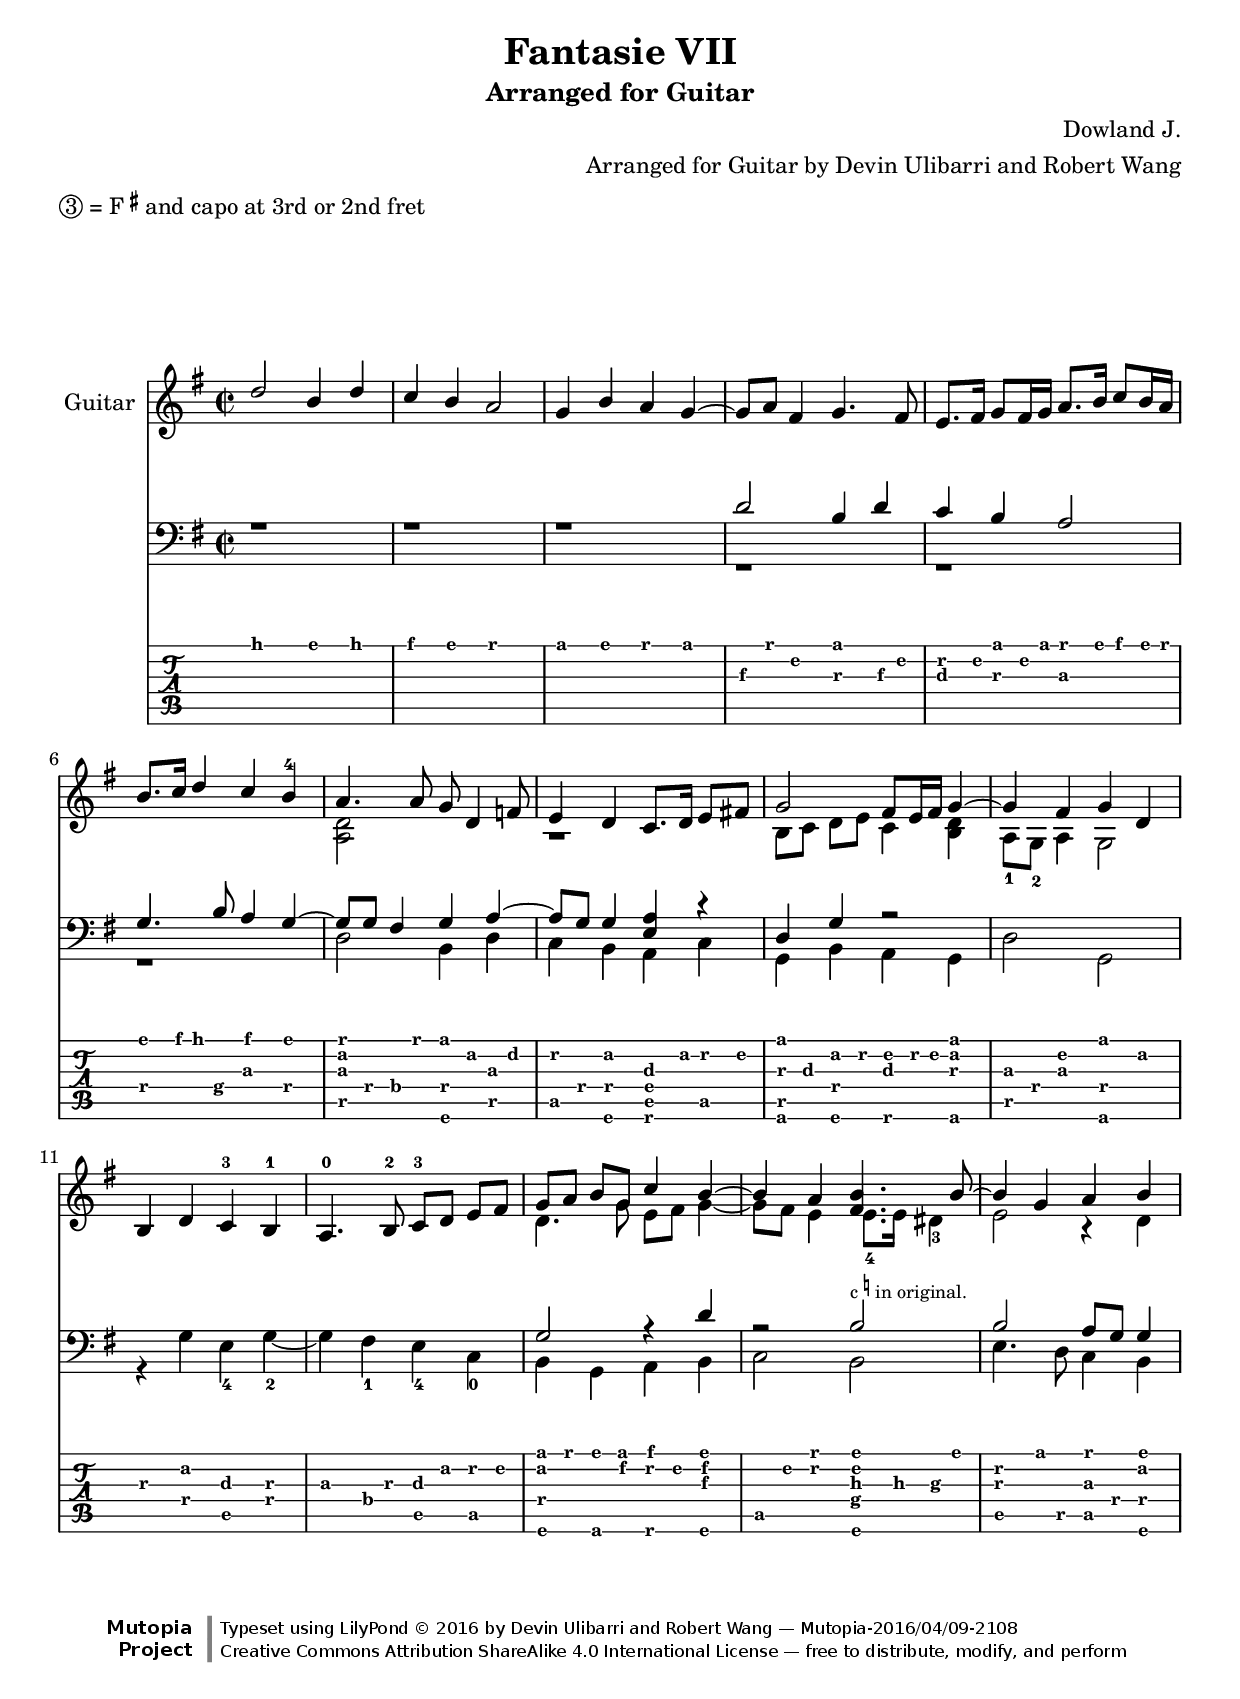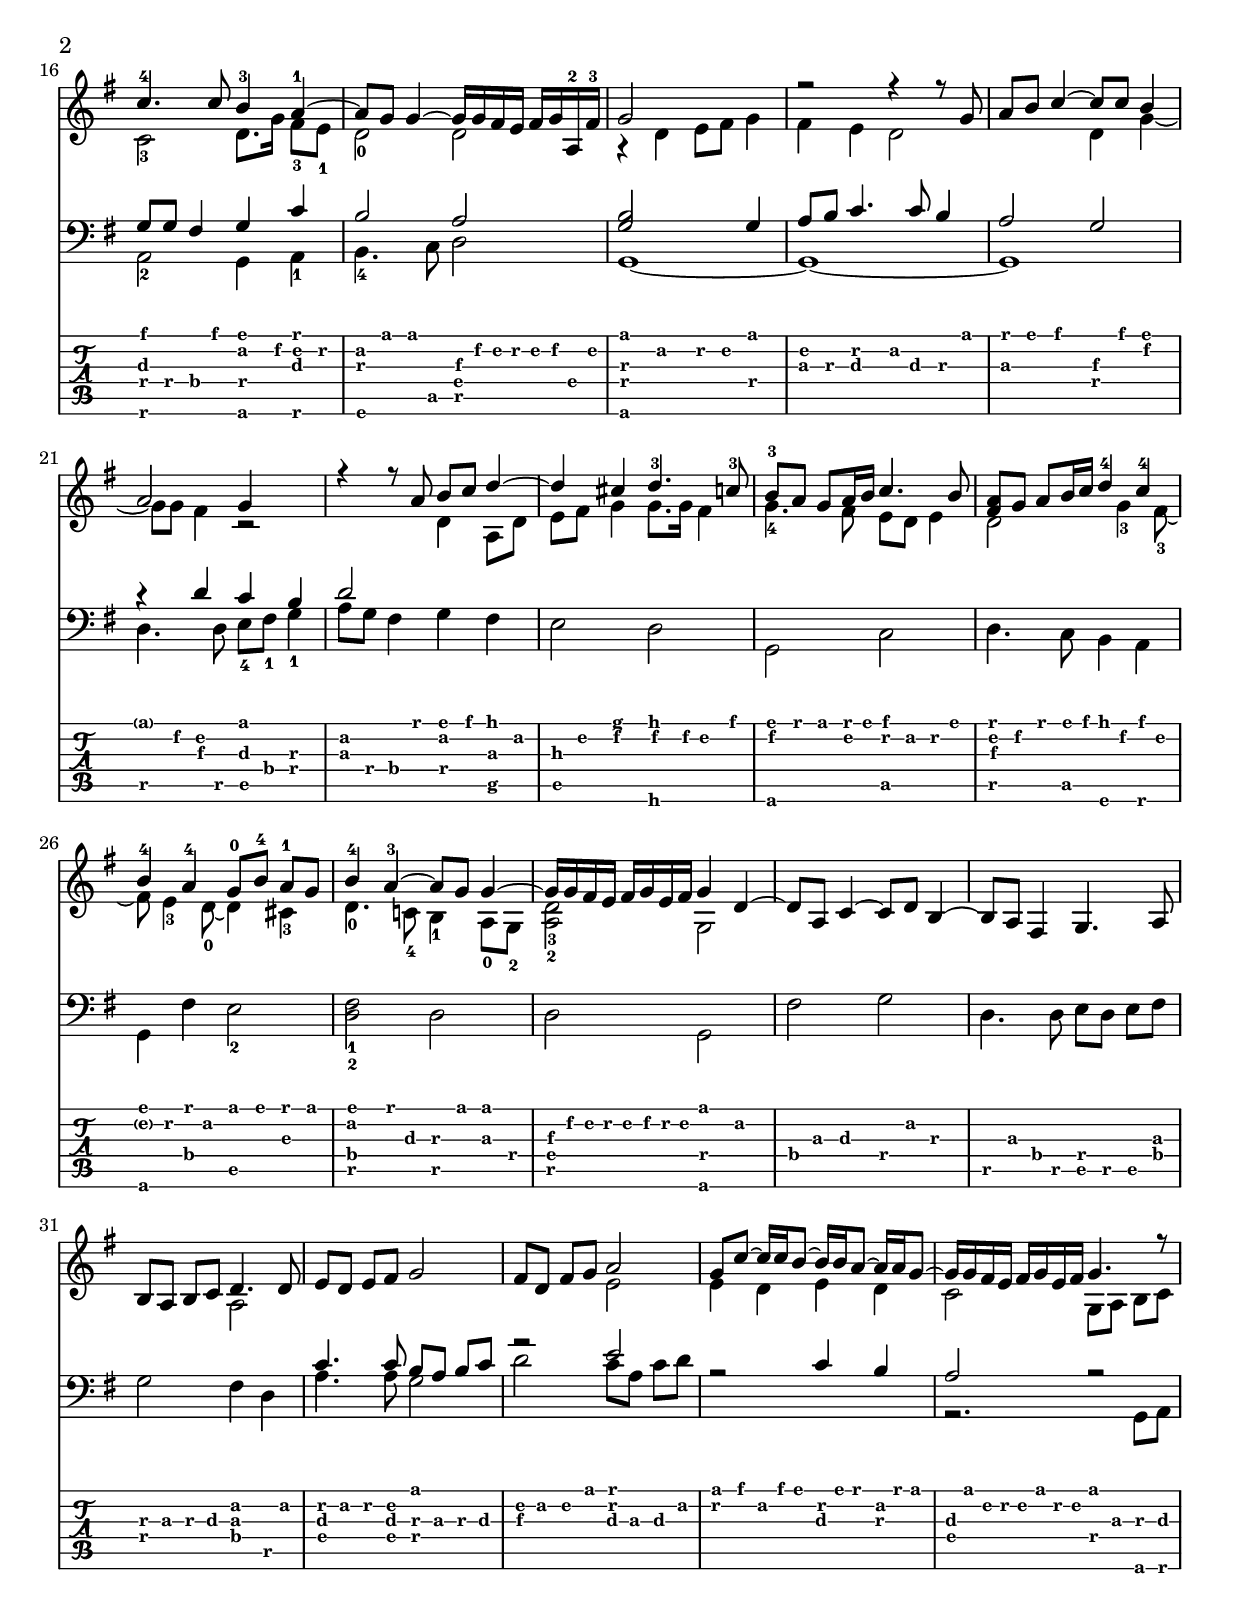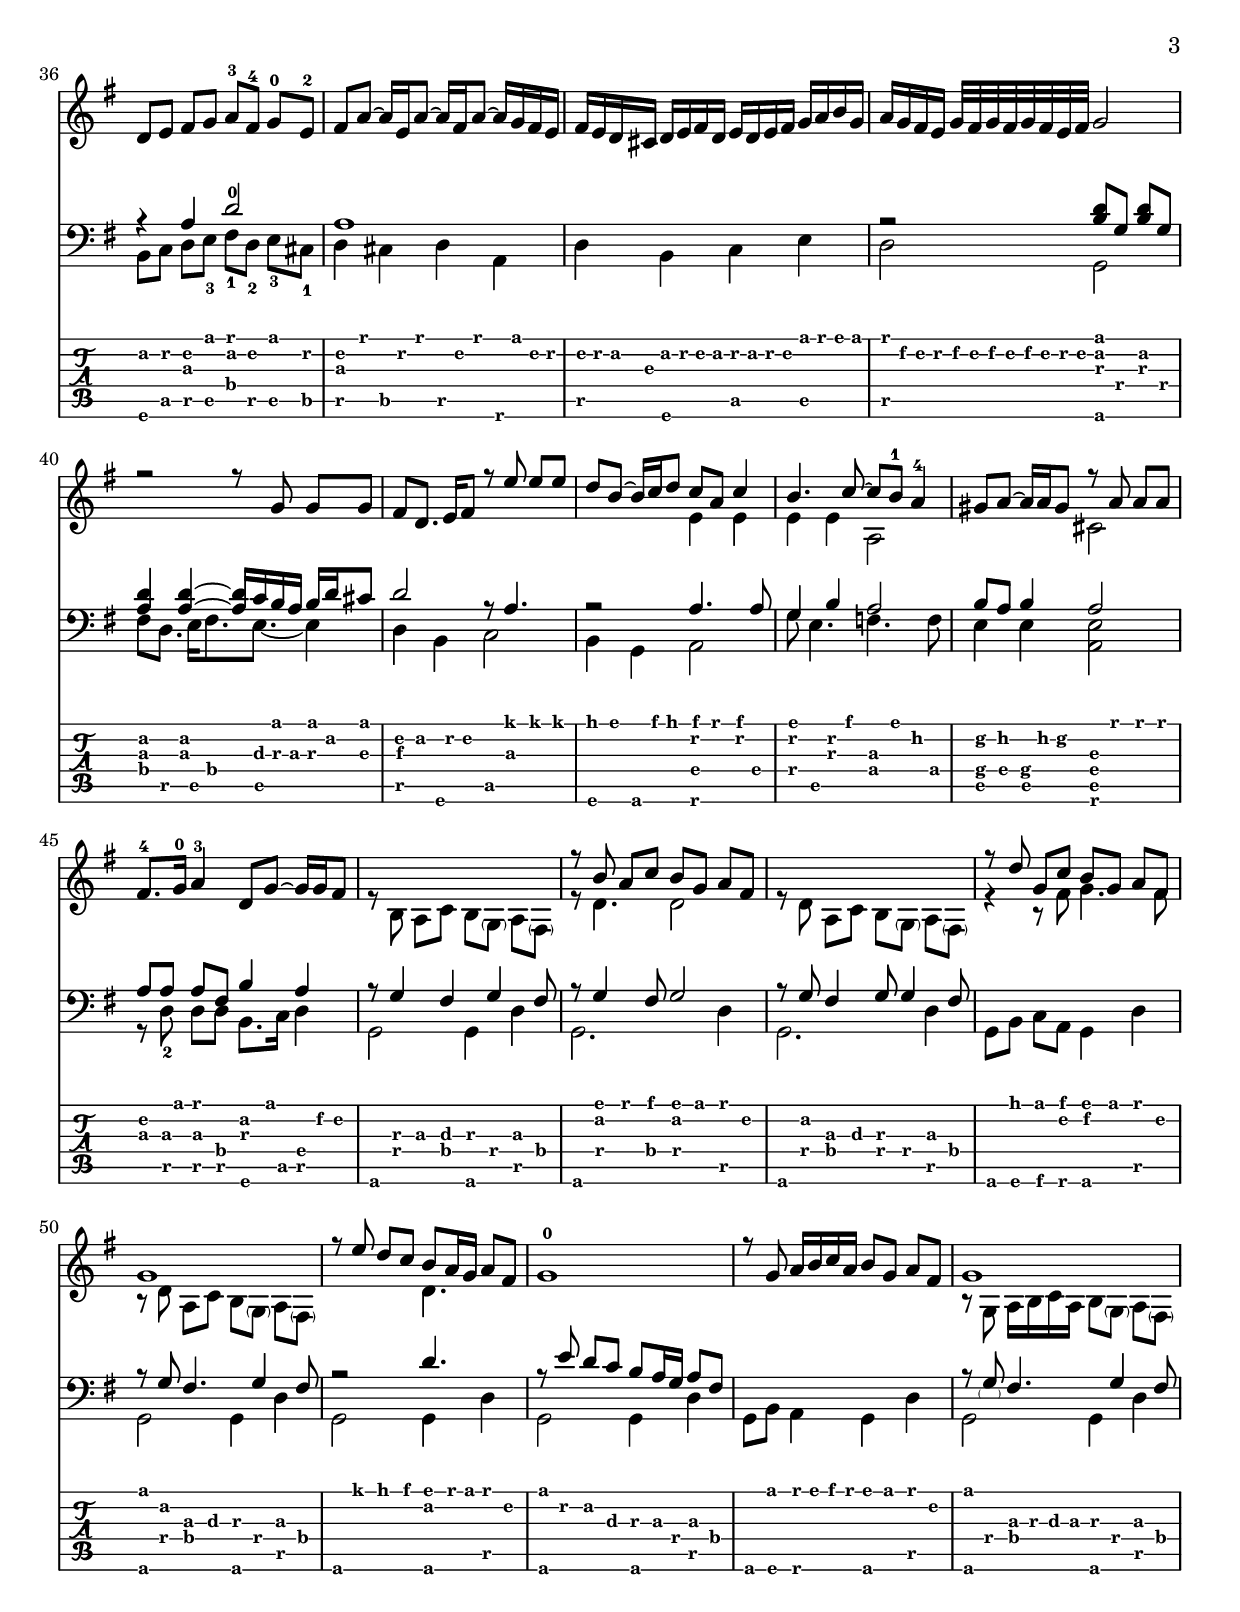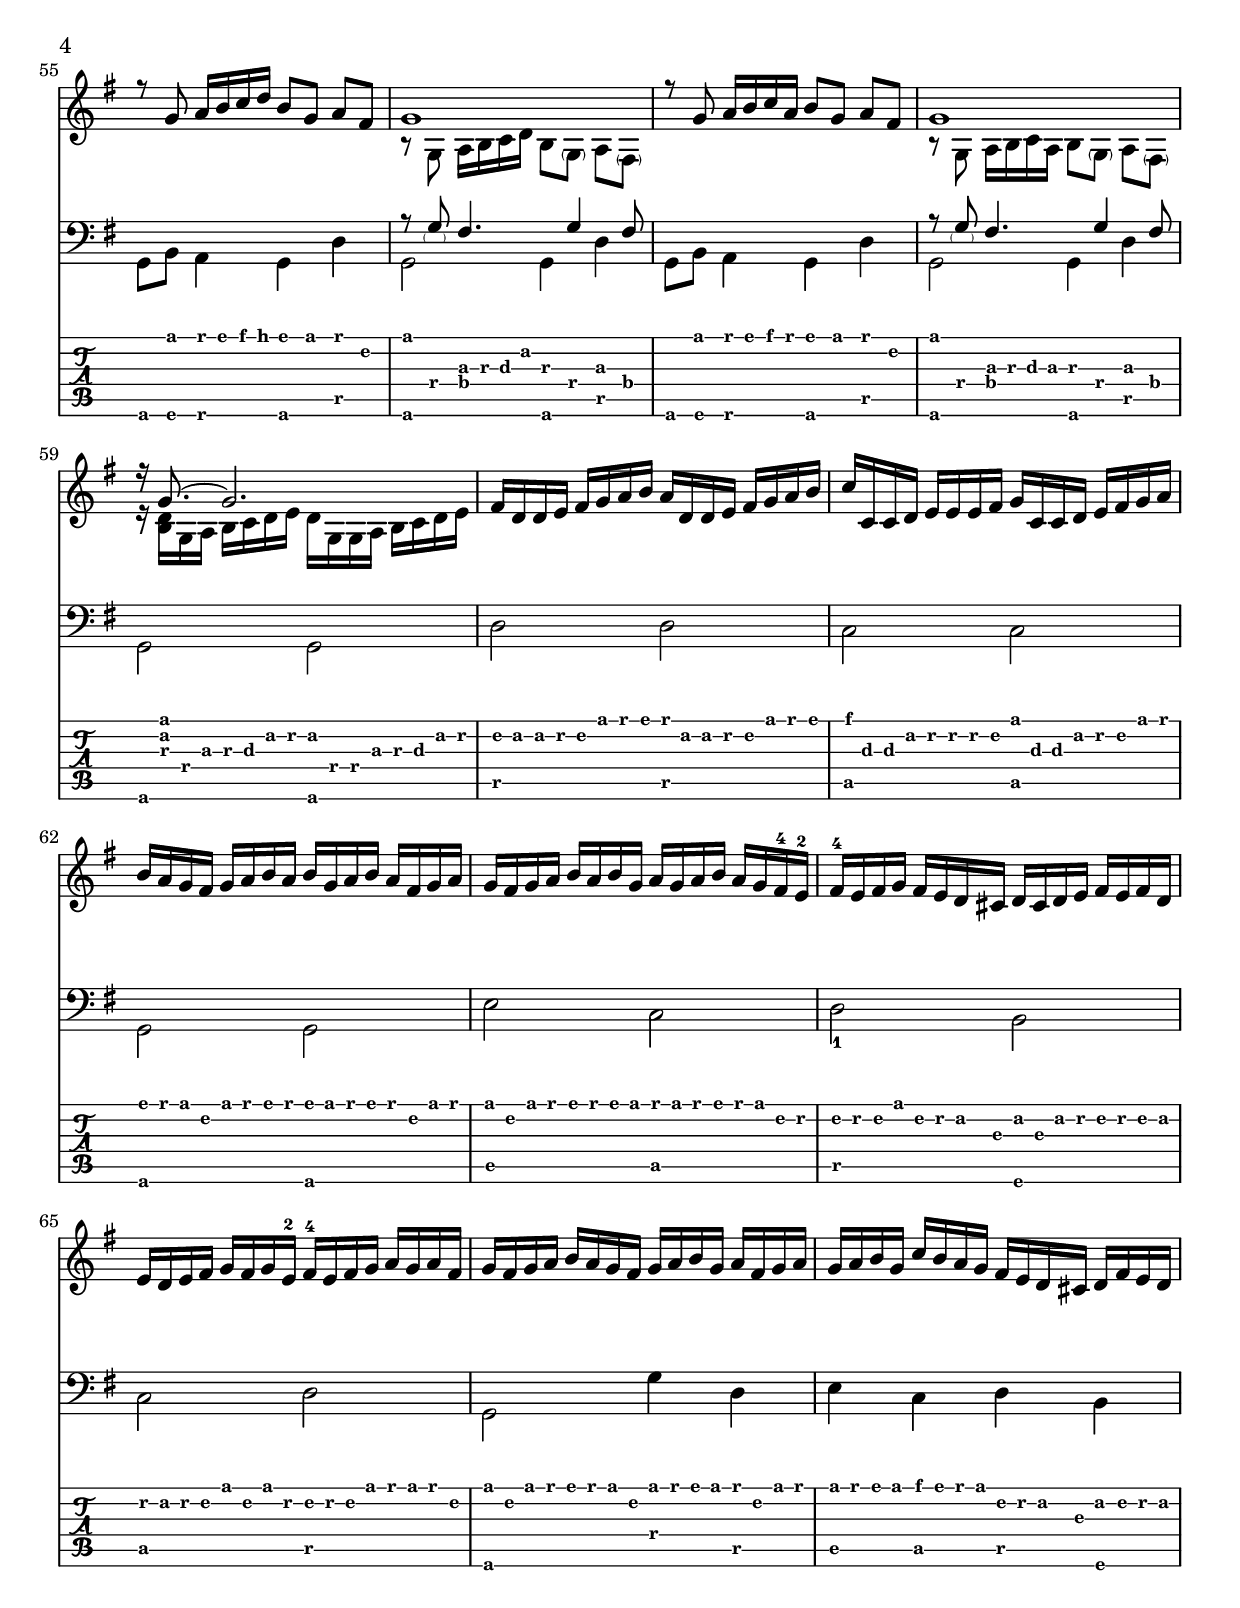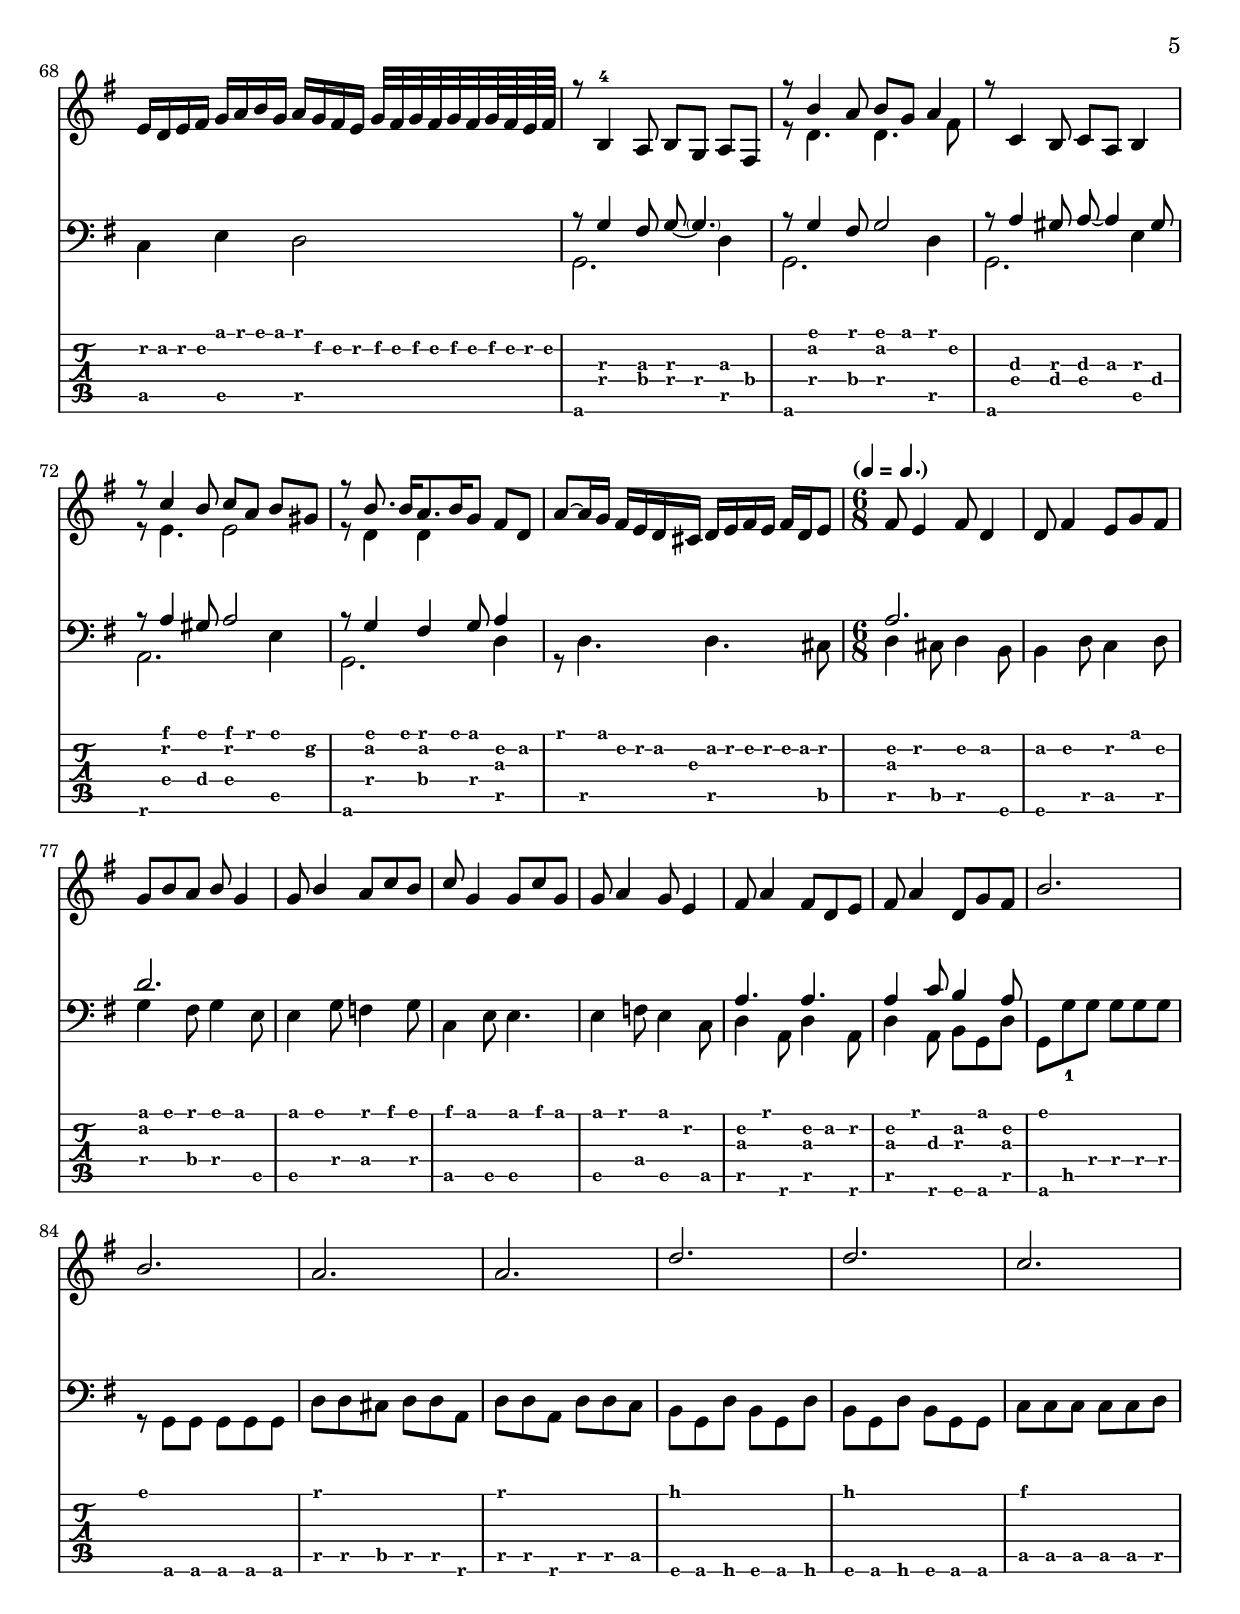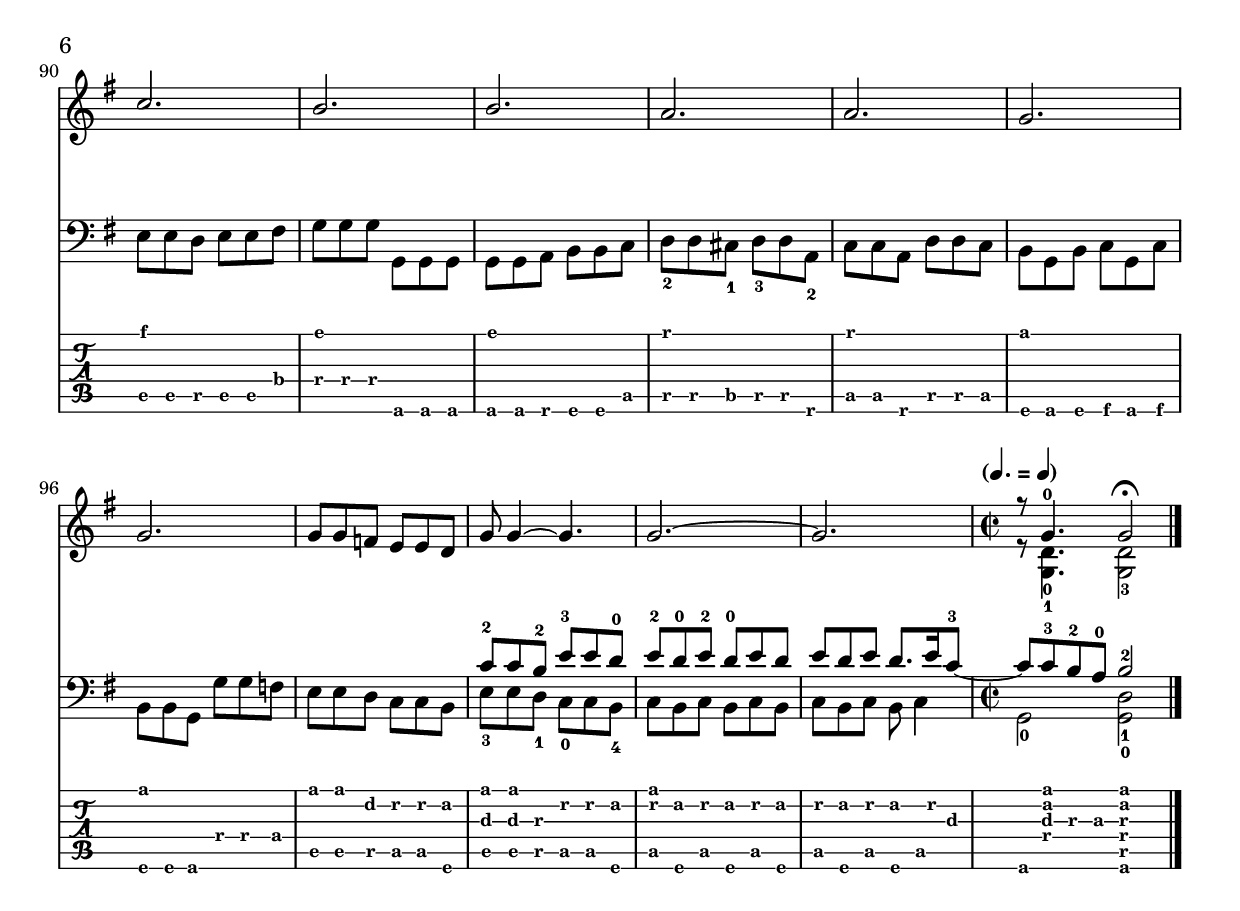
\version "2.18.2"

\header {
  title = "Fantasie VII"
  subtitle = "Arranged for Guitar"
  composer = "Dowland J."
  piece = \markup { \circle 3 = F\raise #1.25 \teeny \sharp and capo at 3rd or 2nd fret } % tune g down 1/2 step to f#, then capo at 3rd fret
  arranger = "Arranged for Guitar by Devin Ulibarri and Robert Wang"
  opus = ""
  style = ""
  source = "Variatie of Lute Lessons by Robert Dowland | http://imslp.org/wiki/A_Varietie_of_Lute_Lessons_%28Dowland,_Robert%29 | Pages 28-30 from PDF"
  date = ""
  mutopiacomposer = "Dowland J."
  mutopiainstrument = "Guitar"
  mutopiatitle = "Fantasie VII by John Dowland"
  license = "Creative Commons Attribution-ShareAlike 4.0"
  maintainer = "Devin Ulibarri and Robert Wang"
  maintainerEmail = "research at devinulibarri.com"

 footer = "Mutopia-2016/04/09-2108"
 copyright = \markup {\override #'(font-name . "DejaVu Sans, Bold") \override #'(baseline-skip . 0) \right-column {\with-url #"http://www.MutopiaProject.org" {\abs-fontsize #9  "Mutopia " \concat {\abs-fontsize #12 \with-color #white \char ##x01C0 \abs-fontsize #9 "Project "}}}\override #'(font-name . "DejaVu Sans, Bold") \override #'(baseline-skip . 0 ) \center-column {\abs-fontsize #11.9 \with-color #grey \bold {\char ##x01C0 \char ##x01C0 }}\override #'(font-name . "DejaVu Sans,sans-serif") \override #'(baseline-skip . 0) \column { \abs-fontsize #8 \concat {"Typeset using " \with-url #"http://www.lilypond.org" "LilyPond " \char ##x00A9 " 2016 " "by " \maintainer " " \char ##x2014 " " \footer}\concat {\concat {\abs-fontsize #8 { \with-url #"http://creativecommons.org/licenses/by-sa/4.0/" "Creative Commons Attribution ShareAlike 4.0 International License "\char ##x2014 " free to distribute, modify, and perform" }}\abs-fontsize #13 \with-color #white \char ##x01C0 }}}
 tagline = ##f
}

\paper {
  % add space between composer/opus markup and first staff
  markup-system-spacing #'padding = #3
  % add a little space between composer and opus
  markup-markup-spacing #'padding = #1.2
  top-margin = #8
  bottom-margin = #12
  system-system-spacing = #'((basic-distance . 0.1) (padding . 3))
  % annotate-spacing = ##t
}

mbreak = {} % { \break }
global = {
  \time 2/2
  \set Timing.beamExceptions = #'() % first turn beam exceptions off
  \set Timing.baseMoment = #(ly:make-moment 1/4)
  \set Timing.beatStructure = #'(1 1 1 1)
  \key g \major
}

%% C with slash -------------------------------
cWithSlash = \markup {
  \combine \roman C \translate #'(0.6 . -0.4) \draw-line #'(0 . 2.0)
}
%% Span -----------------------------------
%% Syntax: \bbarre #"text" { notes } - text = any number of box
bbarre =
#(define-music-function (barre location str music) (string? ly:music?)
   (let ((elts (extract-named-music music '(NoteEvent EventChord))))
     (if (pair? elts)
         (let ((first-element (first elts))
               (last-element (last elts)))
           (set! (ly:music-property first-element 'articulations)
                 (cons (make-music 'TextSpanEvent 'span-direction -1)
                       (ly:music-property first-element 'articulations)))
           (set! (ly:music-property last-element 'articulations)
                 (cons (make-music 'TextSpanEvent 'span-direction 1)
                       (ly:music-property last-element 'articulations))))))
   #{
       \once \override TextSpanner.font-size = #-2
       \once \override TextSpanner.font-shape = #'upright
       \once \override TextSpanner.staff-padding = #3
       \once \override TextSpanner.style = #'line
       \once \override TextSpanner.to-barline = ##f
       \once \override TextSpanner.bound-details =
            #`((left
                (text . ,#{ \markup { \draw-line #'( 0 . -.5) } #})
                (Y . 0)
                (padding . 0.25)
                (attach-dir . -2))
               (right
                (text . ,#{ \markup { \cWithSlash #str } #})
                (Y . 0)
                (padding . 0.25)
                (attach-dir . 2)))
%% uncomment this line for make full barred
      % \once \override TextSpanner.bound-details.left.text = \markup{"B" #str}
      $music
   #})

#(define RH rightHandFinger)

upperVoice = \relative c'' {
  \voiceOne
  \slurUp
  \tieUp 
  \stemUp
  \set stringNumberOrientations = #'(up)
  \set fingeringOrientations = #'(up)
  \override TextSpanner.bound-details.left.stencil-align-dir-y = #CENTER
  \override TextSpanner.dash-fraction = #0.3
  \override TextSpanner.dash-period = #1
  d2 b4 d | %measure 1
  c b a2 |
  g4 b a g~ | 
  g8 a fis4 g4. fis8 |
  e8. fis16 g8 fis16 g a8. b16 c8 b16 a | 
  b8. c16 d4 c4 b4-4 | %measure 6
  a4. a8 g d4 f8 | 
  e4 d c8. d16 e8 fis! |
  g2 fis8 e16 fis g4~ | 
  g4 fis g-\1 d | 
  b d c-3 b-1 | %measure 11
  a4.-0 b8-2 c-3 d e fis | 
  g a b g c4 b4~ |
  b a <b fis-\2>4. b8~ |
  b4 g a b | 
  c4.-4 c8 b4-3 a-1~ | 
  a8 g g4~ g16 g-\2 fis e fis g-\2 a,-2-\4 fis'-3 | %measure  17; I am keeping the a in top line to keep the rhythm easy to read
  g2 s2 | 
  r2 r4 r8 g8 | 
  a b c4~ c8 c8 b4 | 
  a2 g4 s4 | %measure 21
  r4 r8 a b c d4~ |  %measure 22
  d4 cis d4.-3 c8-3 | 
  b-3 a g a16 b c4. b8 | 
  <a fis>8 g-\2 a b16 c d4-4 c-4 | 
  b-4 a-4 g8-0 b-4 a-1 g |  %measure 26
  b4-4 a-3~ a8 g g4~| 
  g16 g-\2 fis e fis g-\2 e fis g4 d~ | %measure 28; this is where the Faber version diverged by a half note's length
  d8 a c4~ c8 d b4~ | 
  b8 a fis4 g4. a8 | 
  b8 a b c d4. d8 |  %measure 31
  e8 d e fis g2 |  %measure 32
  fis8-\2 d fis g a2 |
  g8 c~ c16 c b8~  b16 b a8~ a16 a g8~ |
  g16 g fis e fis g e fis g4. r8 |
  d8 e fis g a8-3 fis-4 g-0 e-2 | %measure 36
  fis8 a~ a16 e a8~ a16 fis a8~ a16 g fis e |  %measure 37
  fis16 e d cis d e fis d e d e fis g a b g | 
  a16 g-\2 fis e g32-\2 fis g-\2 fis g-\2 fis e fis g2 | %measure 39
  r2 r8 g g g |
  fis8 d8. e16 fis8 r e' e e |  %measure 41
  d8 b~ b16 c d8 c a c4 | %measure 42
  b4. c8~ c b-1 a4-4-\2 |
  gis8-\2 a-\2~ a16 a-\2 gis8-\2 r8 a a a | %measure 44
  fis8.-4 g16-0 a4-3 d,8 g8~ g16 g-\2 fis8 | 
  s1 | %measure 46
  r8 b a c b g a fis |
  s1 |
  r8 d'8 g,-\1 c b g a8 fis |
  g1 |
  r8 e'8-\1 d-\1 c b a16 g a8 fis | %measure 51
  g1-0 |
  r8 g a16 b c a b8 g a fis |
  g1 | 
  r8 g a16 b c d b8 g a fis | %measure 55
  g1 | 
  r8 g a16 b c a b8 g a fis | %Original Tab: r8 g a16 b c b b8 g a fis |
  g1 | 
  r16 <g>8.~ g2. | %measure 59
  fis16 d d e fis g a b a d, d e fis g a b |
  c c, c d e e e fis g c, c d e fis g a | %measure 61
  b a g fis g a b a b g a b a fis g a |
  g fis g a b a b g a g a b a g fis-4 e-2 |
  fis-4 e fis g fis e d cis d cis d e fis e fis d | %measure 64
  e d e fis g fis g e-2 fis-4 e fis g a g a fis |
  g fis g a b a g fis g a b g a fis g a | %measure 66
  g a b g c b a g fis e d cis d fis e d |
  e d e fis g a b g a g-\2 fis e g32-\2 fis g-\2 fis g-\2 fis g64-\2 fis e fis |
  r8 b,4-4 a8 b g a8 fis8 | %measure 69
  r8 b'4 a8 b g a4 |
  r8 c,4 b8 c a-\3 b4 |
  r8 c'4 b8 c a b gis-\2 |
  r8 b8. b16 a8. b16 g8 fis d | %measure 73
  a'8~ a16 g fis e d cis d e fis e fis d e8 |
  \time 6/8
  \tempo \markup {
    \concat {
      (
      \smaller \general-align #Y #DOWN \note #"4" #1
      " = "
      \smaller \general-align #Y #DOWN \note #"4." #1
      )
    }
  }
  fis8 e4 fis8 d4 |  %measure 75; start 6/8 time
  d8 fis4 e8 g fis | %measure 76
  g b a b g4 |
  g8 b4 a8 c b |
  c8 g4 g8 c g | 
  g8 a4 g8 e4 |
  fis8 a4 fis8 d e | 
  fis8 a4 d,8 g fis | %measure 82
  b2. |
  b2. |
  a2. | 
  a2. |
  d2. |
  d2. |
  c2. |
  c2. | %measure 90
  b2. | 
  b2. |
  a2. | 
  a2. | %measure 94
  g2. | 
  g2. |
  g8 g f e e d | 
  g8 g4~ g4. |
  g2.~ |
  
  \tempo \markup {
  }
  g2. | %measure 100
   \time 2/2
  \tempo \markup {
    \concat {
      (
      \smaller \general-align #Y #DOWN \note #"4." #1
      " = "
      \smaller \general-align #Y #DOWN \note #"4" #1
      )
    }
  }
  r8 <g>4.-0 <g>2 \fermata \bar "|."
}


lowerVoice = \relative c {
  \voiceFour
  \slurDown
  \stemDown
  \tieDown
  \set stringNumberOrientations = #'(down)
  \set fingeringOrientations = #'(down)
  \override TextSpanner.bound-details.left.stencil-align-dir-y = #CENTER
  \override TextSpanner.dash-fraction = #0.3
  \override TextSpanner.dash-period = #1
  s1 |
  s1 |
  s1 |
  r1 |
  r1 |
  r1 | %measure 6
  d2 b4 d | %measure 7
  c4 b a c |
  <g>4 b a g |
  d'2 g, |
  r4 g' e-4 g-2~ | %measure 11
  g4 fis-1 e-4 c-0 |
  b4 g a b |
  c2 b |
  e4. d8 c4 b |
  a2-2 g4 a-1 |
  b4.-4 c8 d2 | %measure 17
  g,1~ | %measure 18
  g1~ |
  g1 |
  d'4. d8 e8-4 fis-1 g4-1 |
  a8 g fis4 g fis-\5 | %measure 22
  e2 d2-\6 |
  g,2 c2 |
  d4. c8 b4 a |
  g4 fis' e2-2 | %measure 26
  <d-2 fis-1>2 d |
  d2 g,2 | %measure 28
  fis'2 g |
  d4. d8 e d e fis |
  g2 fis4 d | %measure 31
  a'4.-\4 a8-\4 g2 |
  d'2-\3 c8 a c d |
  s1 |
  r2. g,,8 a |
  b8 c d e-3 fis-1 d-2 e-3 cis-1 | %measure 36
  d4 cis d a |
  d4 b c e |
  d2 g, |
  fis'8 d8. e16 fis8. e8.~ e4 | %measure 40
  d4 b c2 |
  b4 g a2 |
  g'8 e4. f4. f8 | %measure 43
  e4 e <a, e'>2 | %measure 44
  r8 d-2 d d b8. c16 d4 |
  g,2 g4 d'4 |
  g,2. d'4 | %measure 47
  g,2. d'4 | 
  g,8 b c-\6 a g4 d' |
  g,2 g4 d' |
  g,2 g4 d' |
  g,2 g4 d' | %measure 52
  g,8 b a4 g d' | 
  g,2 g4 d' |
  g,8 b a4 g d' | 
  g,2 g4 d' |
  g,8 b a4 g d' | %measure 57
  g,2 g4 d' |
  g,2 g2 | %measure 59, where the 32nd notes begin
  d'2 d |
  c2 c | %measure 61
  g2 g |
  e'2 c |
  d2-1 b | %measure 64
  c2 d |
  g,2 g'4 d | %measure 66
  e4 c d b |
  c4 e d2 | %Hard to read lute tab, I think this last one is rest; Chose half note length
  g,2. d'4 | %measure 69
  g,2. d'4 |
  g,2. e'4 |
  a,2. e'4 |
  g,2. d'4 | %measure 73
  r8 d4. d4. cis8 | %...or a rest could be notated; r8 d4. d4. cis8; NOTE: If you look at lute tab closely, this d in bass seems to be between the top voice's 'a' and 'g' thus making me suspect this rhythm to be correct.
  d4 cis8 d4 b8 | %measure 75, where the 6/8 begins
  b4 d8 c4 d8 | %measure 76
  g4 fis8 g4 e8 |
  e4 g8 f4 g8 |
  c,4 e8 e4. |
  e4 f8 e4 c8 |
  d4 a8 d4 a8 |
  d4 a8 b g d' |  %measure 82
  g,8 g'-1-\5 g g g g |
  r8 g, g g g g |
  d'8 d cis d d a |
  d8 d a d d c |
  b8 g d'-\6 b g d'-\6 |
  b8 g d'-\6 b g g | %measure 88
  c8 c c c c d |
  e8 e d e e fis |
  g8 g g g, g g |
  g8 g a b b c |
  d8-2 d cis-1 d-3 d a-2 |
  c8 c a d d c | %measure 94
  b8 g b c-\6 g c-\6 |
  b8 b g g' g f |
  e8 e d c c b |
  e8-3 e d-1 c-0 c b-4 |
  c8 b c b c b |
  c8 b c b c4 | %measure 100
  g2-0 <d'-1 g,-0>2 |
}

upperMiddleVoice = \relative c' {
  \voiceTwo
  \set stringNumberOrientations = #'(down)
  \set fingeringOrientations = #'(down)
  \override TextSpanner.bound-details.left.stencil-align-dir-y = #CENTER
  \override TextSpanner.font-size = #-5
  \override TextSpanner.dash-fraction = #0.3
  \override TextSpanner.dash-period = #1
  s1 | 
  s1 |
  s1 | 
  s1 |
  s1 |
  s1 | %measure 6; imitation begins
  <d a>2 s2 |
  r1 |
  b8 c d e c4 <d b> |
  a8-1 g-2 a4 g2 |
  s1 | %measure 11
  s1 |
  d'4. g8-\2 e fis g4-\2~ |
  g8 fis e4 e8.-4-\3 e16-\3 dis4-3-\3 | %original tab from R. Dowland has a 'c' note on 4th string, but I cannot imagine this to be correct.
  e2 r4 d4 |
  c2-3 d8. g16-\2 fis8-3 e-1 |
  d2-0 d2-\3 | %measure 17
  r4 d e8 fis g4 |
  fis4 e d2 |
  s2 d4-\3 g-\2~ |
  g8 g-\2 fis4 r2 | %measure 21
  s2 d4 a8 d | %measure 22
  e8-\3 fis g4-\2 g8.-\2 g16-\2 fis4 |
  g4.-4-\2 fis8 e d e4 |
  d2-\3 s8 g4-3-\2 fis8-3~ |
  fis8 e4-3 d8-0~ d4 cis-3 | %measure 26
  d4.-0 c!8-4 b4-1 a8-0 g-2 |
  <a-2-\4 d-3-\3>2-\3 g2 |
  s1 | %measure 29; The Faber diverges here
  s1 | 
  s2 a2 | %measure 31
  s1 |
  s2 e'2 |
  e4 d <e>4 <d>4 |
  <c>2 g8 a b c | 
  s1 | % measure 36
  s1 |
  s1 |
  s1 |  % measure 39
  s1 | % measure 40; this measure needs fixed
  s1 |
  s2 <e>4 <e> | % measure 42
  e4 <e> a,2 |
  s2 <cis>2 |
  s1 |
  r8 <b>8 a <c> b8 \parenthesize g a \parenthesize fis | % measure 46
  r8 <d'>4. <d>2 |
  r8 <d>8 a <c> b \parenthesize g <a> \parenthesize fis |
  r4 r8 fis'8 g4.-\2 fis8 |
  r8 <d>8 <a> c b8 \parenthesize g a \parenthesize fis|
  s2 d'4. s8 | % measure 51
  s1 |
  s1 | 
  r8 g, <a>16 b c a b8 \parenthesize g a \parenthesize fis |
  s1 | % measure 55
  r8 g a16 b c d b8 \parenthesize g a \parenthesize fis |
  s1 |
  r8 g a16 b c a b8 \parenthesize g a \parenthesize fis |
  r16 <b d> g a b c d e d g, g a b c d e | % measure 59
  s1 | 
  s1 | % measure 61
  s1 |
  s1 |
  s1 | % measure 64
  s1 | 
  s1 | % measure 66
  s1 |
  s1 |
  s1 | % measure 69
  r8 <d>4. <d>4. fis8 |
  s1 |
  r8 <e>4. <e>2 |
  r8 <d>4 <d> s4. | % measure 73
  s1 |
  s2. | % measure 75
  s2. | % measure 76
  s2. |
  s2. |
  s2. |
  s2. |
  s2. |
  s2. | % measure 82
  s2. |
  s2. |
  s2. |
  s2. |
  s2. |
  s2. |
  s2. |
  s2. |
  s2. |
  s2. |
  s2. |
  s2. |
  s2. |
  s2. |
  s2. |
  s2. |
  s2. |
  s2. | %measure 100
  r8 <d-0 g,-1-\4>4. <d g,-3>2 |
}

lowerMiddleVoice = \relative c' {
  \voiceThree
  \set stringNumberOrientations = #'(up)
  \set fingeringOrientations = #'(up)
  \override TextSpanner.bound-details.left.stencil-align-dir-y = #CENTER
  \override TextSpanner.font-size = #-5
  \override TextSpanner.dash-fraction = #0.3
  \override TextSpanner.dash-period = #1
  r1 | 
  r1 |
  r1 | 
  d2-\3 b4 d-\3 |
  c b a2 |
  g4. b8-\4 a4 g~ | %measure 6; imitation begins
  g8 g fis4 g4 a~ |
  a8 g g4 <a-\4 e> r4 |
  d,4 g r2 |
  s1 |
  s1 | %measure 11
  s1 |
  g2 r4 d'4-\3 |
  r2 b2-\4^ \markup \tiny { c\raise #1.25 \teeny \natural "in original." } | %original tab from R. Dowland has a 'c' note on 4th string, but I cannot imagine this to be correct.
  b2 a8 g g4 |
  g8 g fis4 g4 c4 |
  b2 a2-\4 | %measure 17
  <b g>2 s4 g4 |
  a8 b c4. c8 b4 |
  a2 g |
  r4 <d'-\3>4 c4 b4 | %measure 21
  d2 s2 | %measure 22
  s1 |
  s1 |
  s1 |
  s1 | %measure 26
  s1 |
  s1 |
  s1 | %measure 29; The Faber diverges here
  s1 | 
  s1 | %measure 31
  c4. c8 b8 a b c |
  r2 e2 |
  r2 c4 <b>4 |
  <a-\4>2 r2 | 
  r4 a4 d2-0 | % measure 36
  a1 |
  s1 |
  r2 <d b>8 g, <d' b> g, |  % measure 39
  <d' a>4 \tieUp <d a>4~ <d a>16 \tieDown c b a b d cis8 | % measure 40; this measure needs fixed
  d2-\3 r8 a4. |
  r2 <a-\4>4. <a-\4>8 | % measure 42
  g4 <b> a2 |
  b8-\4 a-\4 b4-\4 <a-\4>2 |
  a8 a a fis b4 a-\4 |
  r8 <g>4 <fis> %{ \parenthesize %} g fis8 | % measure 46; it is not really feasible to play the two g notes, but the counterpoint is there
  r8 <g>4 fis8 <g>2 |
  r8 <g>8 <fis>4 <g>8 g4 fis8 |
  s1 |
  r8 <g>8 <fis>4. g4 fis8 |
  r2 d'4. s8 | % measure 51
  r8 e d c b a16 g a8 fis |
  s1 | 
  r8 \parenthesize <g>8 <fis>4. g4 fis8 |
  s2 s2 | % measure 55
  r8 \parenthesize <g>8 <fis>4. g4 fis8 |
  s1 |
  r8 \parenthesize <g>8 <fis>4. g4 fis8 |
  s1 | % measure 59
  s1 | 
  s1 | % measure 61
  s1 |
  s1 |
  s1 | % measure 64
  s1 | 
  s1 | % measure 66
  s1 |
  s1 |
  r8 g4 fis8 g8~ \parenthesize g4. | % measure 69
  r8 <g>4 fis8 <g>2 | % MY_NOTES: r8 g,~ g fis r8 d'4. |
  r8 a4-\4 gis8 a8-\4~ a4 gis8 |
  r8 <a-\4>4 gis8 <a-\4>2 |
  r8 <g>4 <fis> g8 a4 | % measure 73
  s1 |
  a2. | % measure 75
  s2. | % measure 76
  d2. |
  s2. |
  s2. |
  s2. |
  a4. a4. |
  a4 c8 b4 a8 | % measure 82
  s2. |
  s2. |
  s2. |
  s2. |
  s2. |
  s2. |
  s2. |
  s2. |
  s2. |
  s2. |
  s2. |
  s2. |
  s2. |
  s2. |
  s2. |
  c8-2 c b-2 e-3 e d-0 |
  e8-2 d-0 e-2 d-0 e d |
  e8 d e d8. e16 c8-3-\3~ |
  c8 c-3 b-2 a-0 b2-2
}

\score {

  <<
    \new Staff = "Guitar" \with {
      midiInstrument = #"acoustic guitar (nylon)"
      instrumentName = #"Guitar"     
      \override StringNumber #'stencil = ##f
    } <<
      \global
      \clef "treble"

      \context Voice = "upperVoice" \upperVoice
      \context Voice = "UpperMiddleVoice" \upperMiddleVoice
    
      
      
    >>
%%{
    % tabs are not completely developed
    
    \new Staff = "Guitar Bass" \with {
      midiInstrument = #"acoustic guitar (nylon)"
      \override StringNumber #'stencil = ##f
    }
      <<
      \global
      \clef "bass"
      
      \context Voice = "lowerMiddleVoice" \lowerMiddleVoice
      \context Voice = "lowerVoice" \lowerVoice
      
      >>
    
    \new TabStaff = "Guitar tabs" \with {
      tablatureFormat = #fret-letter-tablature-format
      stringTunings = \stringTuning <g, c f a d' g'>
      \override ParenthesesItem #'stencil = ##f
     % additionalBassStrings = \stringTuning <c, d, e, fis, g,>
      fretLabels = #'("a" "b" "r" "d" "e" "f" "g" "h" "i" "k")
    } <<
      \clef "tab"
      \global
      \context TabVoice = "upperVoice" \upperVoice
      \context TabVoice = "upperMiddleVoice" \upperMiddleVoice
      \context TabVoice = "lowerMiddleVoice" \lowerMiddleVoice
      \context TabVoice = "lowerVoice" \lowerVoice
    >>
%}
  >>
  \layout {
      \context {
      \Score
    }
  }
  \midi {
    \context { \TabStaff \remove "Staff_performer" }
    \tempo 4 = 74
  }
}
